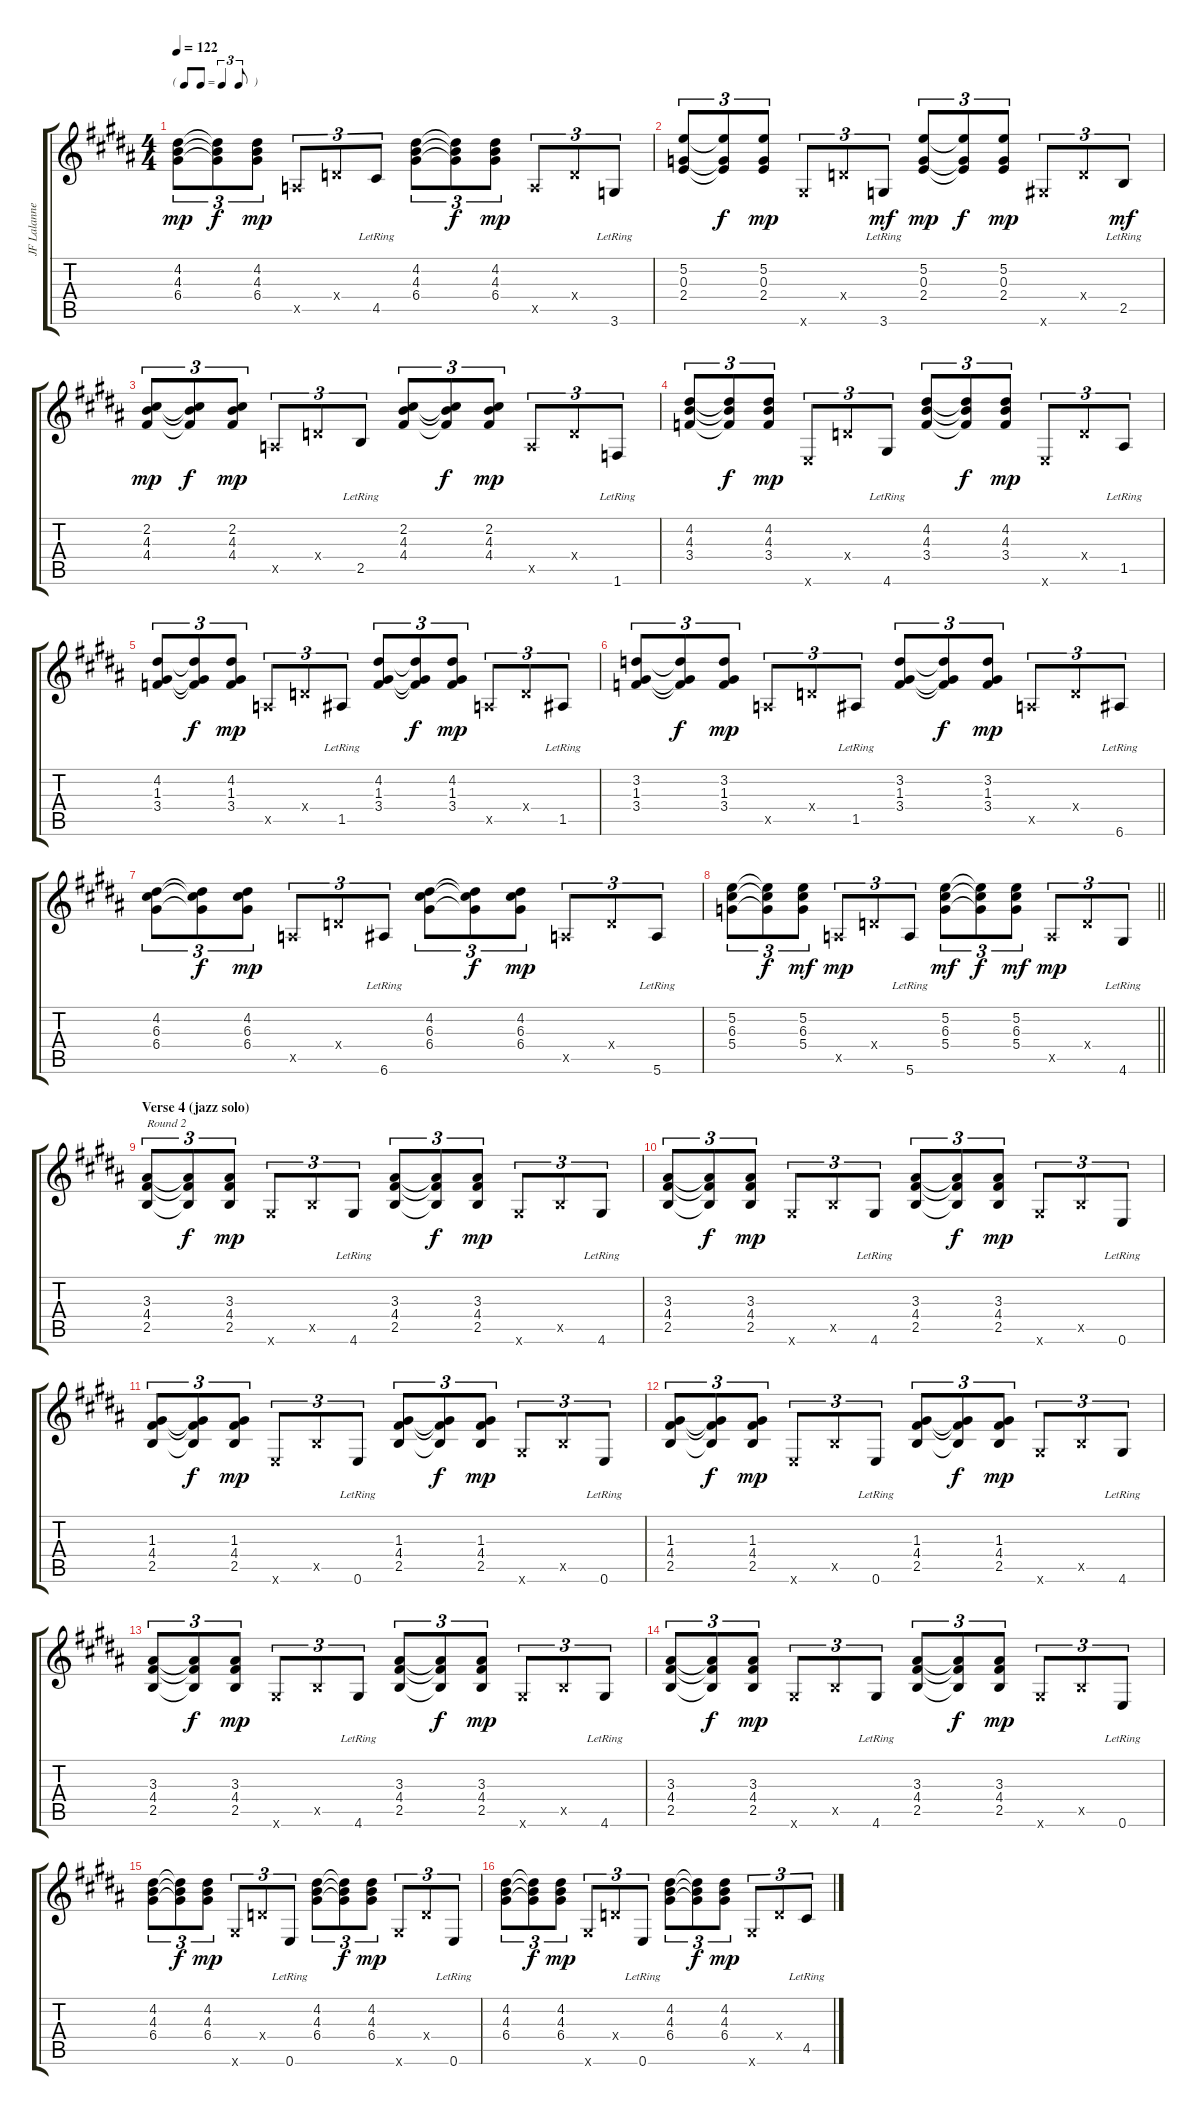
\track ("JF Lalanne" "JF Lalanne") {instrument acousticguitarnylon}
\staff {score tabs}
\tuning (E4 B3 G3 D3 A2 E2) {hide}
\ts (4 4)
\tf triplet8th
\tempo 122
\clef g2
\ks g#minor
(4.2 4.3 6.4).8{tu (3 2) dy mp} (4.2{t} 4.3{t} 6.4{t}).8{tu (3 2) dy f} (4.2 4.3 6.4).8{tu (3 2) dy mp} 0.5{x}.8{tu (3 2)} 0.4{x}.8{tu (3 2)} 4.5{lr}.8{tu (3 2)} (4.2 4.3 6.4).8{tu (3 2)} (4.2{t} 4.3{t} 6.4{t}).8{tu (3 2) dy f} (4.2 4.3 6.4).8{tu (3 2) dy mp} 0.5{x}.8{tu (3 2)} 0.4{x}.8{tu (3 2)} 3.6{lr}.8{tu (3 2)} |
(5.2 0.3 2.4).8{tu (3 2)} (5.2{t} 0.3{t} 2.4{t}).8{tu (3 2) dy f} (5.2 0.3 2.4).8{tu (3 2) dy mp} 4.6{x}.8{tu (3 2)} 0.4{x}.8{tu (3 2)} 3.6{lr}.8{tu (3 2) dy mf} (5.2 0.3 2.4).8{tu (3 2) dy mp} (5.2{t} 0.3{t} 2.4{t}).8{tu (3 2) dy f} (5.2 0.3 2.4).8{tu (3 2) dy mp} 4.6{x}.8{tu (3 2)} 0.4{x}.8{tu (3 2)} 2.5{lr}.8{tu (3 2) dy mf} |
(2.2 4.3 4.4).8{tu (3 2) dy mp} (2.2{t} 4.3{t} 4.4{t}).8{tu (3 2) dy f} (2.2 4.3 4.4).8{tu (3 2) dy mp} 0.5{x}.8{tu (3 2)} 0.4{x}.8{tu (3 2)} 2.5{lr}.8{tu (3 2)} (2.2 4.3 4.4).8{tu (3 2)} (2.2{t} 4.3{t} 4.4{t}).8{tu (3 2) dy f} (2.2 4.3 4.4).8{tu (3 2) dy mp} 0.5{x}.8{tu (3 2)} 0.4{x}.8{tu (3 2)} 1.6{lr}.8{tu (3 2)} |
(4.2 4.3 3.4).8{tu (3 2)} (4.2{t} 4.3{t} 3.4{t}).8{tu (3 2) dy f} (4.2 4.3 3.4).8{tu (3 2) dy mp} 0.6{x}.8{tu (3 2)} 0.4{x}.8{tu (3 2)} 4.6{lr}.8{tu (3 2)} (4.2 4.3 3.4).8{tu (3 2)} (4.2{t} 4.3{t} 3.4{t}).8{tu (3 2) dy f} (4.2 4.3 3.4).8{tu (3 2) dy mp} 0.6{x}.8{tu (3 2)} 0.4{x}.8{tu (3 2)} 1.5{lr}.8{tu (3 2)} |
(4.2 1.3 3.4).8{tu (3 2)} (4.2{t} 1.3{t} 3.4{t}).8{tu (3 2) dy f} (4.2 1.3 3.4).8{tu (3 2) dy mp} 0.5{x}.8{tu (3 2)} 0.4{x}.8{tu (3 2)} 1.5{lr}.8{tu (3 2)} (4.2 1.3 3.4).8{tu (3 2)} (4.2{t} 1.3{t} 3.4{t}).8{tu (3 2) dy f} (4.2 1.3 3.4).8{tu (3 2) dy mp} 0.5{x}.8{tu (3 2)} 0.4{x}.8{tu (3 2)} 1.5{lr}.8{tu (3 2)} |
(3.2 1.3 3.4).8{tu (3 2)} (3.2{t} 1.3{t} 3.4{t}).8{tu (3 2) dy f} (3.2 1.3 3.4).8{tu (3 2) dy mp} 0.5{x}.8{tu (3 2)} 0.4{x}.8{tu (3 2)} 1.5{lr}.8{tu (3 2)} (3.2 1.3 3.4).8{tu (3 2)} (3.2{t} 1.3{t} 3.4{t}).8{tu (3 2) dy f} (3.2 1.3 3.4).8{tu (3 2) dy mp} 0.5{x}.8{tu (3 2)} 0.4{x}.8{tu (3 2)} 6.6{lr}.8{tu (3 2)} |
(4.2 6.3 6.4).8{tu (3 2)} (4.2{t} 6.3{t} 6.4{t}).8{tu (3 2) dy f} (4.2 6.3 6.4).8{tu (3 2) dy mp} 0.5{x}.8{tu (3 2)} 0.4{x}.8{tu (3 2)} 6.6{lr}.8{tu (3 2)} (4.2 6.3 6.4).8{tu (3 2)} (4.2{t} 6.3{t} 6.4{t}).8{tu (3 2) dy f} (4.2 6.3 6.4).8{tu (3 2) dy mp} 0.5{x}.8{tu (3 2)} 0.4{x}.8{tu (3 2)} 5.6{lr}.8{tu (3 2)} |
\barLineRight lightlight
(5.2 6.3 5.4).8{tu (3 2)} (5.2{t} 6.3{t} 5.4{t}).8{tu (3 2) dy f} (5.2 6.3 5.4).8{tu (3 2) dy mf} 0.5{x}.8{tu (3 2) dy mp} 0.4{x}.8{tu (3 2)} 5.6{lr}.8{tu (3 2)} (5.2 6.3 5.4).8{tu (3 2) dy mf} (5.2{t} 6.3{t} 5.4{t}).8{tu (3 2) dy f} (5.2 6.3 5.4).8{tu (3 2) dy mf} 0.5{x}.8{tu (3 2) dy mp} 0.4{x}.8{tu (3 2)} 4.6{lr}.8{tu (3 2)} |
\section ("" "Verse 4 (jazz solo)")
(3.3 4.4 2.5).8{tu (3 2) txt "Round 2"} (3.3{t} 4.4{t} 2.5{t}).8{tu (3 2) dy f} (3.3 4.4 2.5).8{tu (3 2) dy mp} 4.6{x}.8{tu (3 2)} 2.5{x}.8{tu (3 2)} 4.6{lr}.8{tu (3 2)} (3.3 4.4 2.5).8{tu (3 2)} (3.3{t} 4.4{t} 2.5{t}).8{tu (3 2) dy f} (3.3 4.4 2.5).8{tu (3 2) dy mp} 4.6{x}.8{tu (3 2)} 2.5{x}.8{tu (3 2)} 4.6{lr}.8{tu (3 2)} |
(3.3 4.4 2.5).8{tu (3 2)} (3.3{t} 4.4{t} 2.5{t}).8{tu (3 2) dy f} (3.3 4.4 2.5).8{tu (3 2) dy mp} 4.6{x}.8{tu (3 2)} 2.5{x}.8{tu (3 2)} 4.6{lr}.8{tu (3 2)} (3.3 4.4 2.5).8{tu (3 2)} (3.3{t} 4.4{t} 2.5{t}).8{tu (3 2) dy f} (3.3 4.4 2.5).8{tu (3 2) dy mp} 4.6{x}.8{tu (3 2)} 2.5{x}.8{tu (3 2)} 0.6{lr}.8{tu (3 2)} |
(1.3 4.4 2.5).8{tu (3 2)} (1.3{t} 4.4{t} 2.5{t}).8{tu (3 2) dy f} (1.3 4.4 2.5).8{tu (3 2) dy mp} 0.6{x}.8{tu (3 2)} 2.5{x}.8{tu (3 2)} 0.6{lr}.8{tu (3 2)} (1.3 4.4 2.5).8{tu (3 2)} (1.3{t} 4.4{t} 2.5{t}).8{tu (3 2) dy f} (1.3 4.4 2.5).8{tu (3 2) dy mp} 4.6{x}.8{tu (3 2)} 2.5{x}.8{tu (3 2)} 0.6{lr}.8{tu (3 2)} |
(1.3 4.4 2.5).8{tu (3 2)} (1.3{t} 4.4{t} 2.5{t}).8{tu (3 2) dy f} (1.3 4.4 2.5).8{tu (3 2) dy mp} 0.6{x}.8{tu (3 2)} 2.5{x}.8{tu (3 2)} 0.6{lr}.8{tu (3 2)} (1.3 4.4 2.5).8{tu (3 2)} (1.3{t} 4.4{t} 2.5{t}).8{tu (3 2) dy f} (1.3 4.4 2.5).8{tu (3 2) dy mp} 4.6{x}.8{tu (3 2)} 2.5{x}.8{tu (3 2)} 4.6{lr}.8{tu (3 2)} |
(3.3 4.4 2.5).8{tu (3 2)} (3.3{t} 4.4{t} 2.5{t}).8{tu (3 2) dy f} (3.3 4.4 2.5).8{tu (3 2) dy mp} 4.6{x}.8{tu (3 2)} 2.5{x}.8{tu (3 2)} 4.6{lr}.8{tu (3 2)} (3.3 4.4 2.5).8{tu (3 2)} (3.3{t} 4.4{t} 2.5{t}).8{tu (3 2) dy f} (3.3 4.4 2.5).8{tu (3 2) dy mp} 4.6{x}.8{tu (3 2)} 2.5{x}.8{tu (3 2)} 4.6{lr}.8{tu (3 2)} |
(3.3 4.4 2.5).8{tu (3 2)} (3.3{t} 4.4{t} 2.5{t}).8{tu (3 2) dy f} (3.3 4.4 2.5).8{tu (3 2) dy mp} 4.6{x}.8{tu (3 2)} 2.5{x}.8{tu (3 2)} 4.6{lr}.8{tu (3 2)} (3.3 4.4 2.5).8{tu (3 2)} (3.3{t} 4.4{t} 2.5{t}).8{tu (3 2) dy f} (3.3 4.4 2.5).8{tu (3 2) dy mp} 4.6{x}.8{tu (3 2)} 2.5{x}.8{tu (3 2)} 0.6{lr}.8{tu (3 2)} |
(4.2 4.3 6.4).8{tu (3 2)} (4.2{t} 4.3{t} 6.4{t}).8{tu (3 2) dy f} (4.2 4.3 6.4).8{tu (3 2) dy mp} 4.6{x}.8{tu (3 2)} 0.4{x}.8{tu (3 2)} 0.6{lr}.8{tu (3 2)} (4.2 4.3 6.4).8{tu (3 2)} (4.2{t} 4.3{t} 6.4{t}).8{tu (3 2) dy f} (4.2 4.3 6.4).8{tu (3 2) dy mp} 4.6{x}.8{tu (3 2)} 0.4{x}.8{tu (3 2)} 0.6{lr}.8{tu (3 2)} |
(4.2 4.3 6.4).8{tu (3 2)} (4.2{t} 4.3{t} 6.4{t}).8{tu (3 2) dy f} (4.2 4.3 6.4).8{tu (3 2) dy mp} 4.6{x}.8{tu (3 2)} 0.4{x}.8{tu (3 2)} 0.6{lr}.8{tu (3 2)} (4.2 4.3 6.4).8{tu (3 2)} (4.2{t} 4.3{t} 6.4{t}).8{tu (3 2) dy f} (4.2 4.3 6.4).8{tu (3 2) dy mp} 4.6{x}.8{tu (3 2)} 0.4{x}.8{tu (3 2)} 4.5{lr}.8{tu (3 2)}
